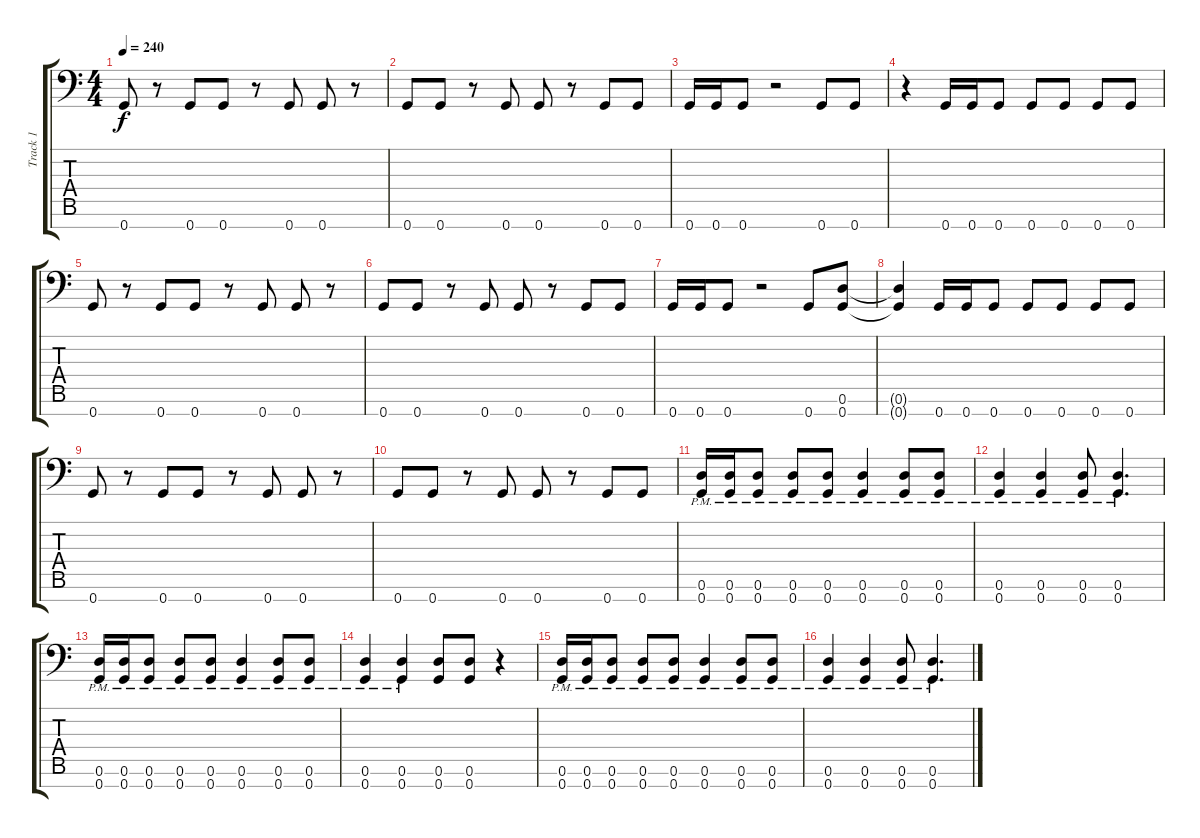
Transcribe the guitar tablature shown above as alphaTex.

\track ("Track 1" "Track 1") {instrument acousticguitarsteel}
\staff {score tabs}
\tuning (D4 A3 E3 C3 G2 D2 G1) {hide}
\ts (4 4)
\tempo 240
\clef f4
\ks c
0.7.8{dy f} r.8 0.7.8 0.7.8 r.8 0.7.8 0.7.8 r.8 |
0.7.8 0.7.8 r.8 0.7.8 0.7.8 r.8 0.7.8 0.7.8 |
0.7.16 0.7.16 0.7.8 r.2 0.7.8 0.7.8 |
r.4 0.7.16 0.7.16 0.7.8 0.7.8 0.7.8 0.7.8 0.7.8 |
0.7.8 r.8 0.7.8 0.7.8 r.8 0.7.8 0.7.8 r.8 |
0.7.8 0.7.8 r.8 0.7.8 0.7.8 r.8 0.7.8 0.7.8 |
0.7.16 0.7.16 0.7.8 r.2 0.7.8 (0.6 0.7).8 |
(0.6{t} 0.7{t}).4 0.7.16 0.7.16 0.7.8 0.7.8 0.7.8 0.7.8 0.7.8 |
0.7.8 r.8 0.7.8 0.7.8 r.8 0.7.8 0.7.8 r.8 |
0.7.8 0.7.8 r.8 0.7.8 0.7.8 r.8 0.7.8 0.7.8 |
(0.6 0.7{pm}).16 (0.6 0.7{pm}).16 (0.6 0.7{pm}).8 (0.6 0.7{pm}).8 (0.6 0.7{pm}).8 (0.6 0.7{pm}).4 (0.6 0.7{pm}).8 (0.6 0.7{pm}).8 |
(0.6 0.7{pm}).4 (0.6 0.7{pm}).4 (0.6 0.7{pm}).8 (0.6 0.7{pm}).4{d} |
(0.6 0.7{pm}).16 (0.6 0.7{pm}).16 (0.6 0.7{pm}).8 (0.6 0.7{pm}).8 (0.6 0.7{pm}).8 (0.6 0.7{pm}).4 (0.6 0.7{pm}).8 (0.6 0.7{pm}).8 |
(0.6 0.7{pm}).4 (0.6 0.7{pm}).4 (0.6 0.7).8 (0.6 0.7).8 r.4 |
(0.6 0.7{pm}).16 (0.6 0.7{pm}).16 (0.6 0.7{pm}).8 (0.6 0.7{pm}).8 (0.6 0.7{pm}).8 (0.6 0.7{pm}).4 (0.6 0.7{pm}).8 (0.6 0.7{pm}).8 |
(0.6 0.7{pm}).4 (0.6{pm} 0.7{pm}).4 (0.6 0.7{pm}).8 (0.6 0.7{pm}).4{d}
